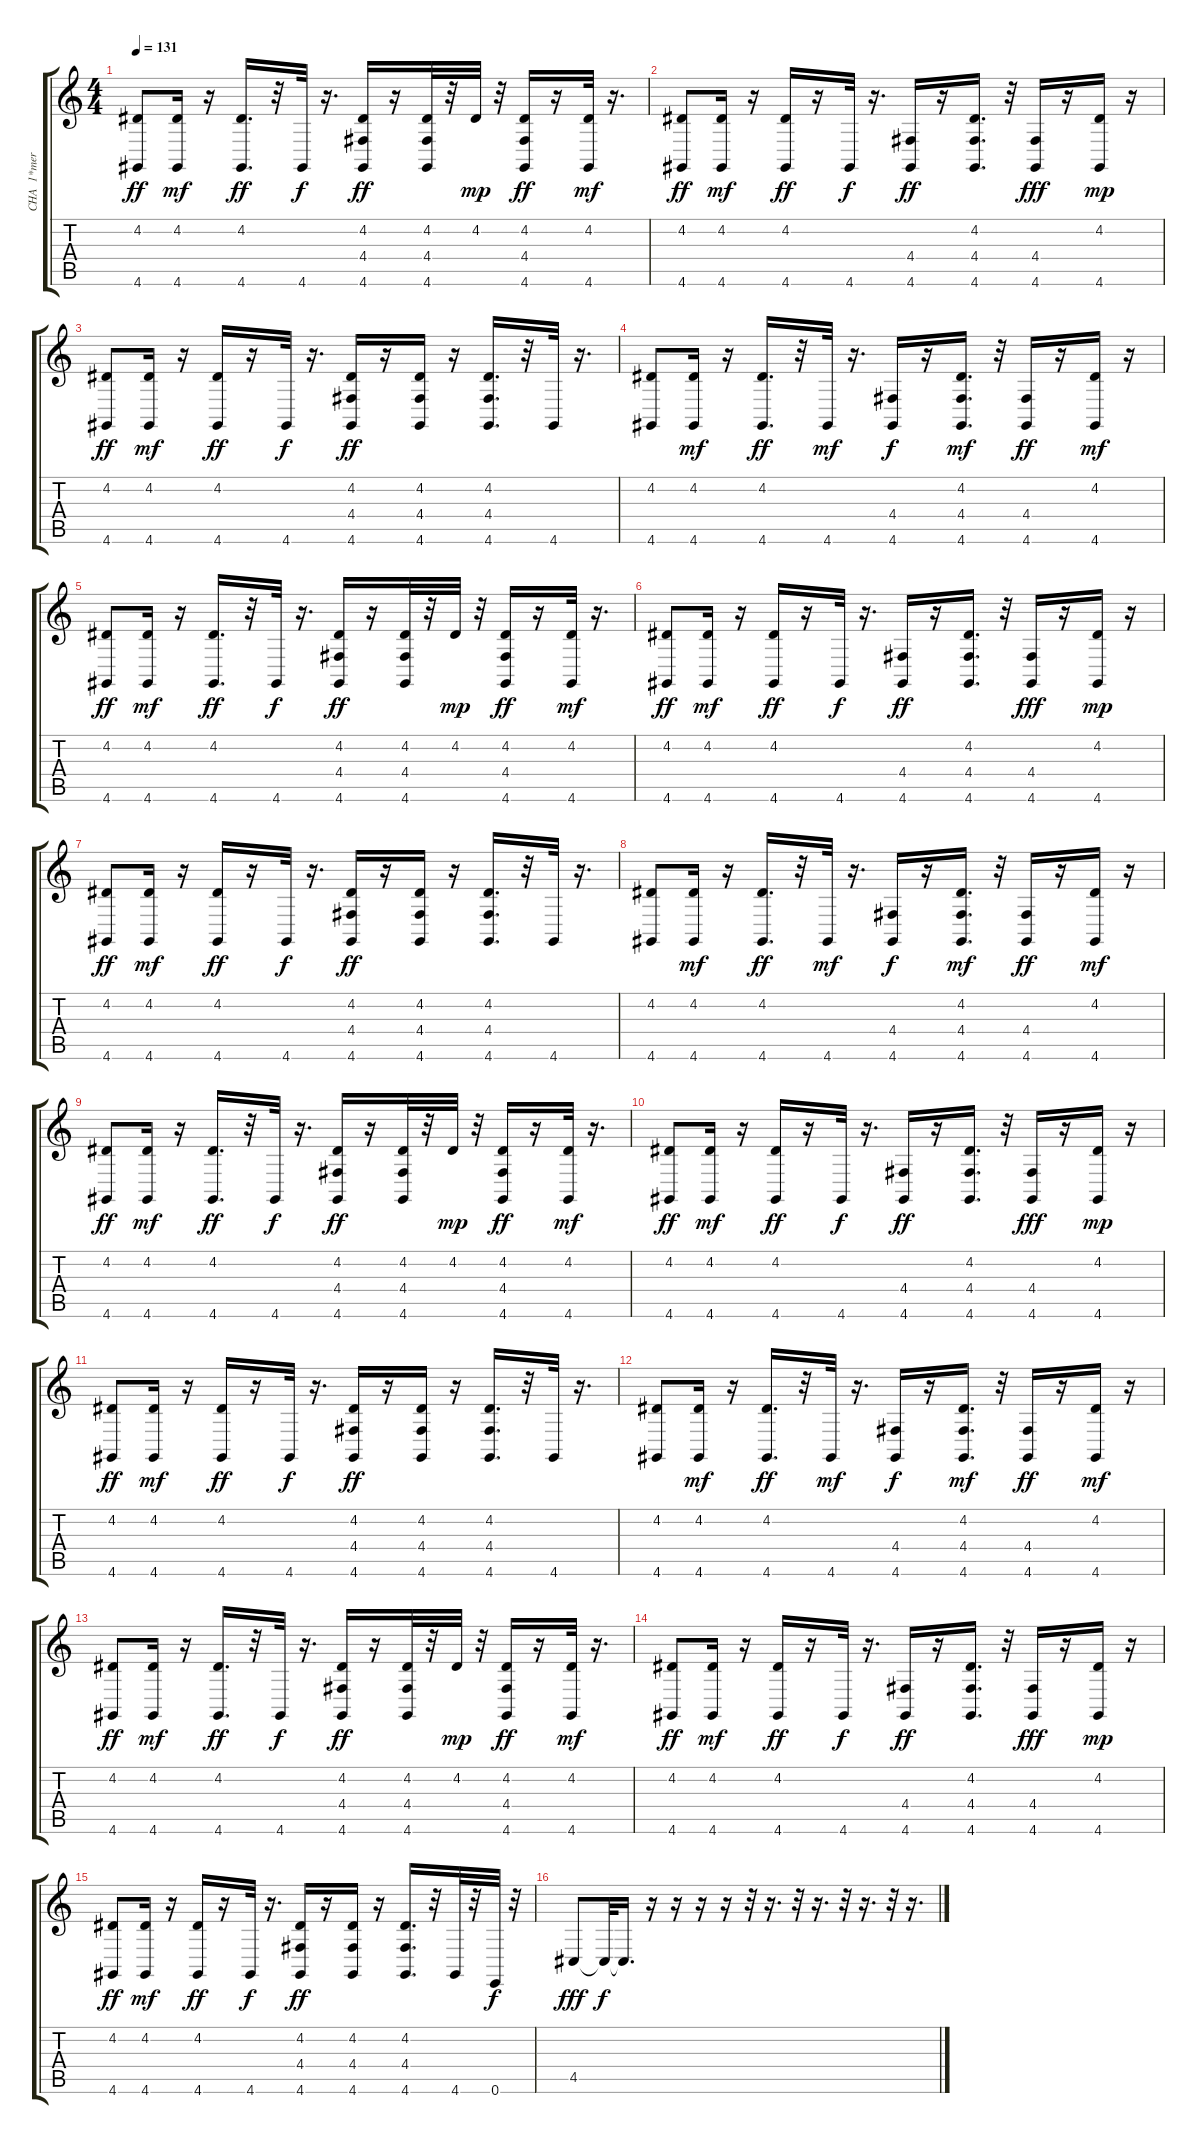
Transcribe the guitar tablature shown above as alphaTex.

\track ("CHA  1*merged" "CHA  1*mer") {instrument acousticgrandpiano}
\staff {score tabs}
\tuning (E4 B3 G3 D3 A2 E2) {hide}
\ts (4 4)
\tempo 131
\clef g2
\ks c
(4.2 4.6).8{dy ff} (4.2 4.6).16{dy mf} r.16 (4.2 4.6).16{d dy ff} r.32 4.6.32{dy f} r.16{d} (4.2 4.4 4.6).16{dy ff} r.16 (4.2 4.4 4.6).32 r.32 4.2.32{dy mp} r.32 (4.2 4.4 4.6).16{dy ff} r.16 (4.2 4.6).32{dy mf} r.16{d} |
(4.2 4.6).8{dy ff} (4.2 4.6).16{dy mf} r.16 (4.2 4.6).16{dy ff} r.16 4.6.32{dy f} r.16{d} (4.4 4.6).16{dy ff} r.16 (4.2 4.4 4.6).16{d} r.32 (4.4 4.6).16{dy fff} r.16 (4.2 4.6).16{dy mp} r.16 |
(4.2 4.6).8{dy ff} (4.2 4.6).16{dy mf} r.16 (4.2 4.6).16{dy ff} r.16 4.6.32{dy f} r.16{d} (4.2 4.4 4.6).16{dy ff} r.16 (4.2 4.4 4.6).16 r.16 (4.2 4.4 4.6).16{d} r.32 4.6.32 r.16{d} |
(4.2 4.6).8 (4.2 4.6).16{dy mf} r.16 (4.2 4.6).16{d dy ff} r.32 4.6.32{dy mf} r.16{d} (4.4 4.6).16{dy f} r.16 (4.2 4.4 4.6).16{d dy mf} r.32 (4.4 4.6).16{dy ff} r.16 (4.2 4.6).16{dy mf} r.16 |
(4.2 4.6).8{dy ff} (4.2 4.6).16{dy mf} r.16 (4.2 4.6).16{d dy ff} r.32 4.6.32{dy f} r.16{d} (4.2 4.4 4.6).16{dy ff} r.16 (4.2 4.4 4.6).32 r.32 4.2.32{dy mp} r.32 (4.2 4.4 4.6).16{dy ff} r.16 (4.2 4.6).32{dy mf} r.16{d} |
(4.2 4.6).8{dy ff} (4.2 4.6).16{dy mf} r.16 (4.2 4.6).16{dy ff} r.16 4.6.32{dy f} r.16{d} (4.4 4.6).16{dy ff} r.16 (4.2 4.4 4.6).16{d} r.32 (4.4 4.6).16{dy fff} r.16 (4.2 4.6).16{dy mp} r.16 |
(4.2 4.6).8{dy ff} (4.2 4.6).16{dy mf} r.16 (4.2 4.6).16{dy ff} r.16 4.6.32{dy f} r.16{d} (4.2 4.4 4.6).16{dy ff} r.16 (4.2 4.4 4.6).16 r.16 (4.2 4.4 4.6).16{d} r.32 4.6.32 r.16{d} |
(4.2 4.6).8 (4.2 4.6).16{dy mf} r.16 (4.2 4.6).16{d dy ff} r.32 4.6.32{dy mf} r.16{d} (4.4 4.6).16{dy f} r.16 (4.2 4.4 4.6).16{d dy mf} r.32 (4.4 4.6).16{dy ff} r.16 (4.2 4.6).16{dy mf} r.16 |
(4.2 4.6).8{dy ff} (4.2 4.6).16{dy mf} r.16 (4.2 4.6).16{d dy ff} r.32 4.6.32{dy f} r.16{d} (4.2 4.4 4.6).16{dy ff} r.16 (4.2 4.4 4.6).32 r.32 4.2.32{dy mp} r.32 (4.2 4.4 4.6).16{dy ff} r.16 (4.2 4.6).32{dy mf} r.16{d} |
(4.2 4.6).8{dy ff} (4.2 4.6).16{dy mf} r.16 (4.2 4.6).16{dy ff} r.16 4.6.32{dy f} r.16{d} (4.4 4.6).16{dy ff} r.16 (4.2 4.4 4.6).16{d} r.32 (4.4 4.6).16{dy fff} r.16 (4.2 4.6).16{dy mp} r.16 |
(4.2 4.6).8{dy ff} (4.2 4.6).16{dy mf} r.16 (4.2 4.6).16{dy ff} r.16 4.6.32{dy f} r.16{d} (4.2 4.4 4.6).16{dy ff} r.16 (4.2 4.4 4.6).16 r.16 (4.2 4.4 4.6).16{d} r.32 4.6.32 r.16{d} |
(4.2 4.6).8 (4.2 4.6).16{dy mf} r.16 (4.2 4.6).16{d dy ff} r.32 4.6.32{dy mf} r.16{d} (4.4 4.6).16{dy f} r.16 (4.2 4.4 4.6).16{d dy mf} r.32 (4.4 4.6).16{dy ff} r.16 (4.2 4.6).16{dy mf} r.16 |
(4.2 4.6).8{dy ff} (4.2 4.6).16{dy mf} r.16 (4.2 4.6).16{d dy ff} r.32 4.6.32{dy f} r.16{d} (4.2 4.4 4.6).16{dy ff} r.16 (4.2 4.4 4.6).32 r.32 4.2.32{dy mp} r.32 (4.2 4.4 4.6).16{dy ff} r.16 (4.2 4.6).32{dy mf} r.16{d} |
(4.2 4.6).8{dy ff} (4.2 4.6).16{dy mf} r.16 (4.2 4.6).16{dy ff} r.16 4.6.32{dy f} r.16{d} (4.4 4.6).16{dy ff} r.16 (4.2 4.4 4.6).16{d} r.32 (4.4 4.6).16{dy fff} r.16 (4.2 4.6).16{dy mp} r.16 |
(4.2 4.6).8{dy ff} (4.2 4.6).16{dy mf} r.16 (4.2 4.6).16{dy ff} r.16 4.6.32{dy f} r.16{d} (4.2 4.4 4.6).16{dy ff} r.16 (4.2 4.4 4.6).16 r.16 (4.2 4.4 4.6).16{d} r.32 4.6.32 r.32 0.6.32{dy f} r.32 |
4.5.8{dy fff} 4.5{t}.32{dy f} 4.5{t}.16{d} r.16 r.16 r.16 r.16 r.32 r.16{d} r.32 r.16{d} r.32 r.16{d} r.32 r.16{d}
